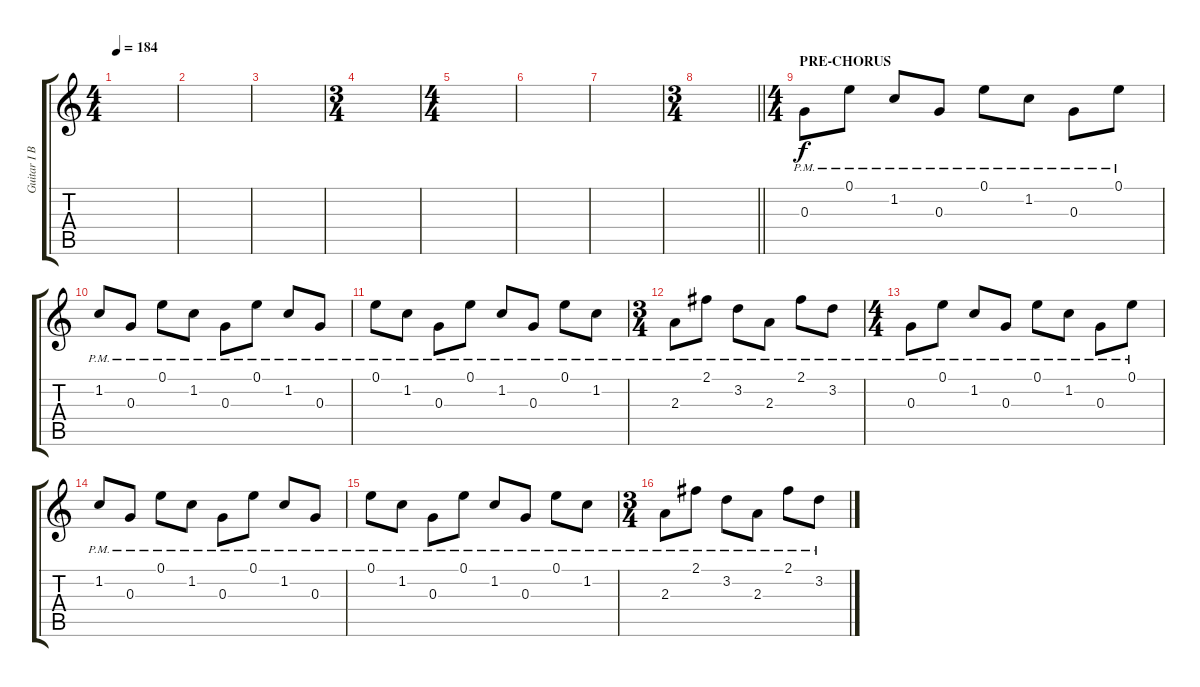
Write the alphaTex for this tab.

\track ("Guitar I BF#BGBE " "Guitar I B") {instrument distortionguitar}
\staff {score tabs}
\tuning (E4 B3 G3 B2 Gb2 B1) {hide}
\ts (4 4)
\tempo 184
\clef g2
\ks c
|
|
|
\ts (3 4)
|
\ts (4 4)
|
|
|
\ts (3 4)
\barLineRight lightlight
|
\ts (4 4)
\section ("" "PRE-CHORUS")
0.3{pm}.8 0.1{pm}.8 1.2{pm}.8 0.3{pm}.8 0.1{pm}.8 1.2{pm}.8 0.3{pm}.8 0.1{pm}.8 |
1.2{pm}.8 0.3{pm}.8 0.1{pm}.8 1.2{pm}.8 0.3{pm}.8 0.1{pm}.8 1.2{pm}.8 0.3{pm}.8 |
0.1{pm}.8 1.2{pm}.8 0.3{pm}.8 0.1{pm}.8 1.2{pm}.8 0.3{pm}.8 0.1{pm}.8 1.2{pm}.8 |
\ts (3 4)
2.3{pm}.8 2.1{pm}.8 3.2{pm}.8 2.3{pm}.8 2.1{pm}.8 3.2{pm}.8 |
\ts (4 4)
0.3{pm}.8 0.1{pm}.8 1.2{pm}.8 0.3{pm}.8 0.1{pm}.8 1.2{pm}.8 0.3{pm}.8 0.1{pm}.8 |
1.2{pm}.8 0.3{pm}.8 0.1{pm}.8 1.2{pm}.8 0.3{pm}.8 0.1{pm}.8 1.2{pm}.8 0.3{pm}.8 |
0.1{pm}.8 1.2{pm}.8 0.3{pm}.8 0.1{pm}.8 1.2{pm}.8 0.3{pm}.8 0.1{pm}.8 1.2{pm}.8 |
\ts (3 4)
2.3{pm}.8 2.1{pm}.8 3.2{pm}.8 2.3{pm}.8 2.1{pm}.8 3.2{pm}.8
